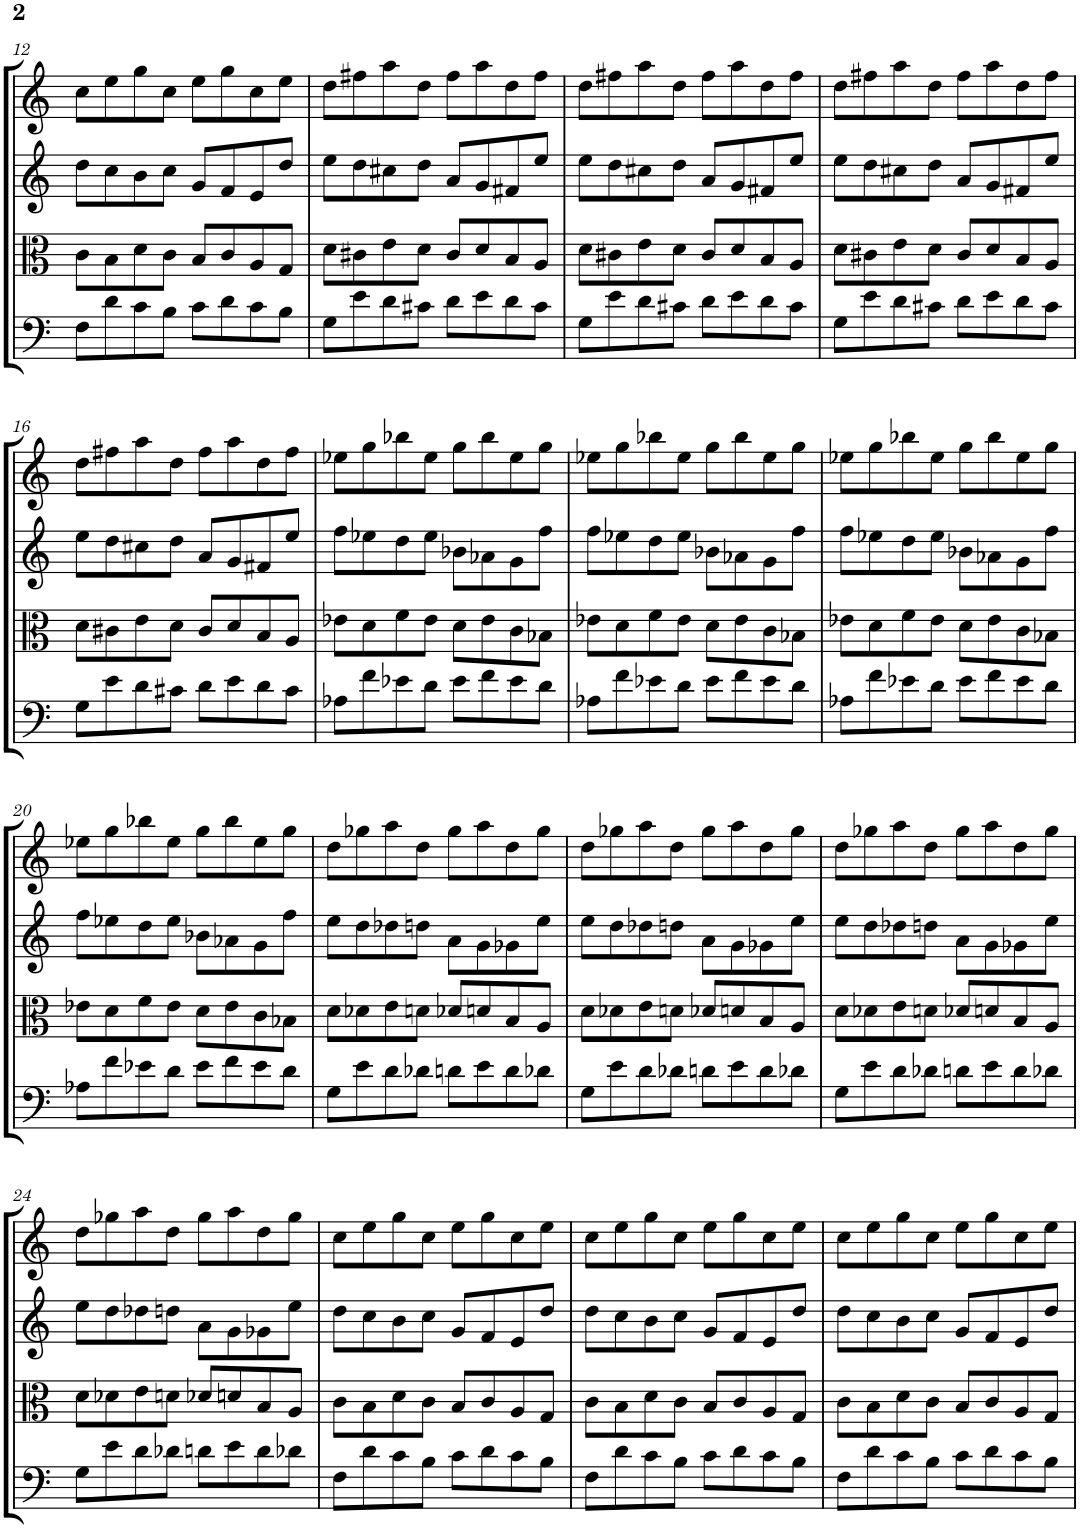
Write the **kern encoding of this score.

**kern	**kern	**kern	**kern
*part4	*part3	*part2	*part1
*staff4	*staff3	*staff2	*staff1
*I"Violoncello	*I"Viola	*I"Violin II	*I"Violin I
*I'Vc	*I'Vla	*I'Vln	*I'Vln
!!LO:PB:g=z
*clefF4	*clefC3	*clefG2	*clefG2
*k[]	*k[]	*k[]	*k[]
*M4/4	*M4/4	*M4/4	*M4/4
=12	=12	=12	=12
8F\L	8c\L	8dd\L	8cc\L
8d\	8B\	8cc\	8ee\
8c\	8d\	8b\	8gg\
8B\J	8c\J	8cc\J	8cc\J
8c\L	8B/L	8g/L	8ee\L
8d\	8c/	8f/	8gg\
8c\	8A/	8e/	8cc\
8B\J	8G/J	8dd/J	8ee\J
=13	=13	=13	=13
8G\L	8d\L	8ee\L	8dd\L
8e\	8c#X\	8dd\	8ff#X\
8d\	8e\	8cc#X\	8aa\
8c#X\J	8d\J	8dd\J	8dd\J
8d\L	8c#/L	8a/L	8ff#\L
8e\	8d/	8g/	8aa\
8d\	8B/	8f#X/	8dd\
8c#\J	8A/J	8ee/J	8ff#\J
=14	=14	=14	=14
8G\L	8d\L	8ee\L	8dd\L
8e\	8c#X\	8dd\	8ff#X\
8d\	8e\	8cc#X\	8aa\
8c#X\J	8d\J	8dd\J	8dd\J
8d\L	8c#/L	8a/L	8ff#\L
8e\	8d/	8g/	8aa\
8d\	8B/	8f#X/	8dd\
8c#\J	8A/J	8ee/J	8ff#\J
=15	=15	=15	=15
8G\L	8d\L	8ee\L	8dd\L
8e\	8c#X\	8dd\	8ff#X\
8d\	8e\	8cc#X\	8aa\
8c#X\J	8d\J	8dd\J	8dd\J
8d\L	8c#/L	8a/L	8ff#\L
8e\	8d/	8g/	8aa\
8d\	8B/	8f#X/	8dd\
8c#\J	8A/J	8ee/J	8ff#\J
!!LO:LB:g=z
=16	=16	=16	=16
8G\L	8d\L	8ee\L	8dd\L
8e\	8c#X\	8dd\	8ff#X\
8d\	8e\	8cc#X\	8aa\
8c#X\J	8d\J	8dd\J	8dd\J
8d\L	8c#/L	8a/L	8ff#\L
8e\	8d/	8g/	8aa\
8d\	8B/	8f#X/	8dd\
8c#\J	8A/J	8ee/J	8ff#\J
=17	=17	=17	=17
8A-X\L	8e-X\L	8ff\L	8ee-X\L
8f\	8d\	8ee-X\	8gg\
8e-X\	8f\	8dd\	8bb-X\
8d\J	8e-\J	8ee-\J	8ee-\J
8e-\L	8d\L	8b-X\L	8gg\L
8f\	8e-\	8a-X\	8bb-\
8e-\	8c\	8g\	8ee-\
8d\J	8B-X\J	8ff\J	8gg\J
=18	=18	=18	=18
8A-X\L	8e-X\L	8ff\L	8ee-X\L
8f\	8d\	8ee-X\	8gg\
8e-X\	8f\	8dd\	8bb-X\
8d\J	8e-\J	8ee-\J	8ee-\J
8e-\L	8d\L	8b-X\L	8gg\L
8f\	8e-\	8a-X\	8bb-\
8e-\	8c\	8g\	8ee-\
8d\J	8B-X\J	8ff\J	8gg\J
=19	=19	=19	=19
8A-X\L	8e-X\L	8ff\L	8ee-X\L
8f\	8d\	8ee-X\	8gg\
8e-X\	8f\	8dd\	8bb-X\
8d\J	8e-\J	8ee-\J	8ee-\J
8e-\L	8d\L	8b-X\L	8gg\L
8f\	8e-\	8a-X\	8bb-\
8e-\	8c\	8g\	8ee-\
8d\J	8B-X\J	8ff\J	8gg\J
!!LO:LB:g=z
=20	=20	=20	=20
8A-X\L	8e-X\L	8ff\L	8ee-X\L
8f\	8d\	8ee-X\	8gg\
8e-X\	8f\	8dd\	8bb-X\
8d\J	8e-\J	8ee-\J	8ee-\J
8e-\L	8d\L	8b-X\L	8gg\L
8f\	8e-\	8a-X\	8bb-\
8e-\	8c\	8g\	8ee-\
8d\J	8B-X\J	8ff\J	8gg\J
=21	=21	=21	=21
8G\L	8d\L	8ee\L	8dd\L
8e\	8d-X\	8dd\	8gg-X\
8d\	8e\	8dd-X\	8aa\
8d-X\J	8dn\J	8ddn\J	8dd\J
8dn\L	8d-X/L	8a\L	8gg-\L
8e\	8dn/	8g\	8aa\
8d\	8B/	8g-X\	8dd\
8d-X\J	8A/J	8ee\J	8gg-\J
=22	=22	=22	=22
8G\L	8d\L	8ee\L	8dd\L
8e\	8d-X\	8dd\	8gg-X\
8d\	8e\	8dd-X\	8aa\
8d-X\J	8dn\J	8ddn\J	8dd\J
8dn\L	8d-X/L	8a\L	8gg-\L
8e\	8dn/	8g\	8aa\
8d\	8B/	8g-X\	8dd\
8d-X\J	8A/J	8ee\J	8gg-\J
=23	=23	=23	=23
8G\L	8d\L	8ee\L	8dd\L
8e\	8d-X\	8dd\	8gg-X\
8d\	8e\	8dd-X\	8aa\
8d-X\J	8dn\J	8ddn\J	8dd\J
8dn\L	8d-X/L	8a\L	8gg-\L
8e\	8dn/	8g\	8aa\
8d\	8B/	8g-X\	8dd\
8d-X\J	8A/J	8ee\J	8gg-\J
!!LO:LB:g=z
=24	=24	=24	=24
8G\L	8d\L	8ee\L	8dd\L
8e\	8d-X\	8dd\	8gg-X\
8d\	8e\	8dd-X\	8aa\
8d-X\J	8dn\J	8ddn\J	8dd\J
8dn\L	8d-X/L	8a\L	8gg-\L
8e\	8dn/	8g\	8aa\
8d\	8B/	8g-X\	8dd\
8d-X\J	8A/J	8ee\J	8gg-\J
=25	=25	=25	=25
8F\L	8c\L	8dd\L	8cc\L
8d\	8B\	8cc\	8ee\
8c\	8d\	8b\	8gg\
8B\J	8c\J	8cc\J	8cc\J
8c\L	8B/L	8g/L	8ee\L
8d\	8c/	8f/	8gg\
8c\	8A/	8e/	8cc\
8B\J	8G/J	8dd/J	8ee\J
=26	=26	=26	=26
8F\L	8c\L	8dd\L	8cc\L
8d\	8B\	8cc\	8ee\
8c\	8d\	8b\	8gg\
8B\J	8c\J	8cc\J	8cc\J
8c\L	8B/L	8g/L	8ee\L
8d\	8c/	8f/	8gg\
8c\	8A/	8e/	8cc\
8B\J	8G/J	8dd/J	8ee\J
=27	=27	=27	=27
8F\L	8c\L	8dd\L	8cc\L
8d\	8B\	8cc\	8ee\
8c\	8d\	8b\	8gg\
8B\J	8c\J	8cc\J	8cc\J
8c\L	8B/L	8g/L	8ee\L
8d\	8c/	8f/	8gg\
8c\	8A/	8e/	8cc\
8B\J	8G/J	8dd/J	8ee\J
=	=	=	=
*-	*-	*-	*-
